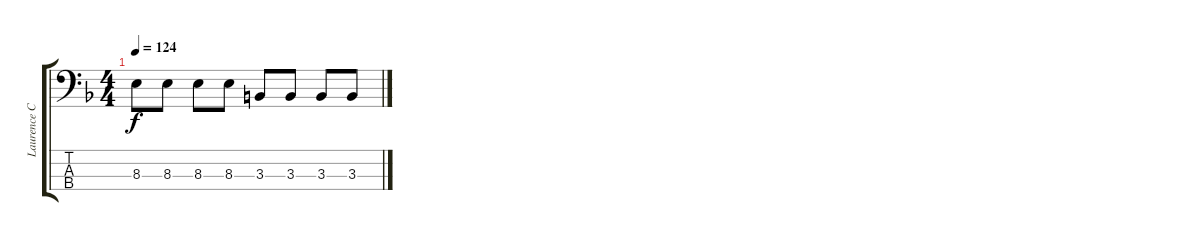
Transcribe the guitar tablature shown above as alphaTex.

\track ("Laurence Cottle" "Laurence C") {instrument fretlessbass}
\staff {score tabs}
\tuning (Gb2 Db2 Ab1 Eb1) {hide}
\ts (4 4)
\tempo 124
\clef f4
\ks f
8.3.8{dy f} 8.3.8 8.3.8 8.3.8 3.3.8 3.3.8 3.3.8 3.3.8
